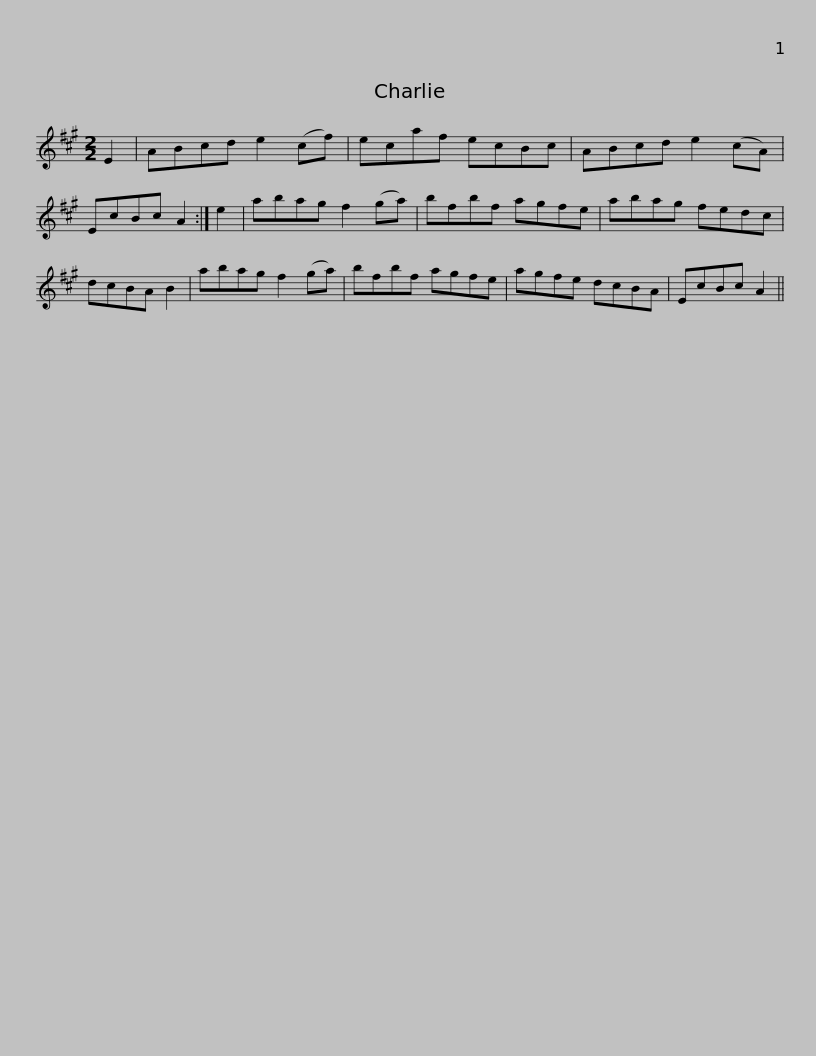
X:1
L:1/8
M:2/2
I:linebreak $
K:A
V:1 treble
V:1
 E2 | ABcd e2 (cf) | ecaf ecBc | ABcd e2 (cA) | EcBc A2 :| %5
 e2 | abag f2 (ga) |$ bfbf agfe | abag fedc | dcBA B2 | %10
 abag f2 (ga) | bfbf agfe |$ agfe dcBA | EcBc A2 || %14
